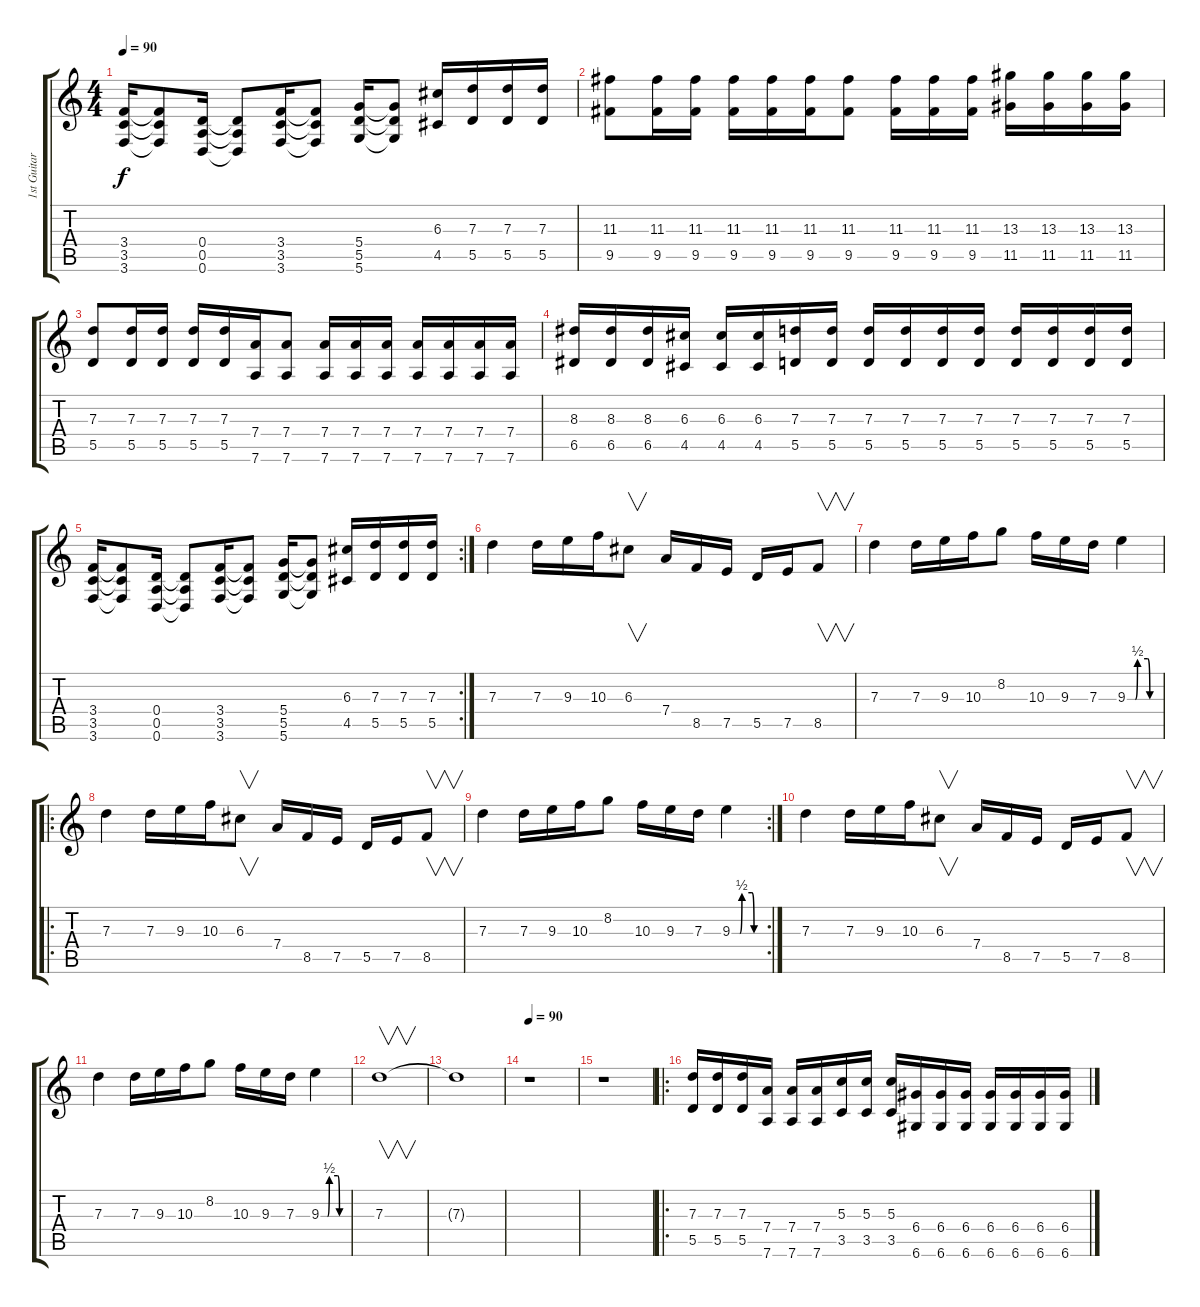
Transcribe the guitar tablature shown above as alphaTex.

\track ("1st Guitar" "1st Guitar") {instrument distortionguitar}
\staff {score tabs}
\tuning (E4 B3 G3 D3 A2 D2) {hide}
\ts (4 4)
\tempo 90
\clef g2
\ks c
(3.4 3.5 3.6).16{dy f} (3.4{t} 3.5{t} 3.6{t}).8 (0.4 0.5 0.6).16 (0.4{t} 0.5{t} 0.6{t}).8 (3.4 3.5 3.6).16 (3.4{t} 3.5{t} 3.6{t}).8 (5.4 5.5 5.6).16 (5.4{t} 5.5{t} 5.6{t}).8 (6.3 4.5).16 (7.3 5.5).16 (7.3 5.5).16 (7.3 5.5).16 |
(11.3 9.5).8 (11.3 9.5).16 (11.3 9.5).16 (11.3 9.5).16 (11.3 9.5).16 (11.3 9.5).16 (11.3 9.5).8 (11.3 9.5).16 (11.3 9.5).16 (11.3 9.5).16 (13.3 11.5).16 (13.3 11.5).16 (13.3 11.5).16 (13.3 11.5).16 |
(7.3 5.5).8 (7.3 5.5).16 (7.3 5.5).16 (7.3 5.5).16 (7.3 5.5).16 (7.4 7.6).16 (7.4 7.6).8 (7.4 7.6).16 (7.4 7.6).16 (7.4 7.6).16 (7.4 7.6).16 (7.4 7.6).16 (7.4 7.6).16 (7.4 7.6).16 |
(8.3 6.5).16 (8.3 6.5).16 (8.3 6.5).16 (6.3 4.5).16 (6.3 4.5).16 (6.3 4.5).16 (7.3 5.5).16 (7.3 5.5).16 (7.3 5.5).16 (7.3 5.5).16 (7.3 5.5).16 (7.3 5.5).16 (7.3 5.5).16 (7.3 5.5).16 (7.3 5.5).16 (7.3 5.5).16 |
\rc 2
(3.4 3.5 3.6).16 (3.4{t} 3.5{t} 3.6{t}).8 (0.4 0.5 0.6).16 (0.4{t} 0.5{t} 0.6{t}).8 (3.4 3.5 3.6).16 (3.4{t} 3.5{t} 3.6{t}).8 (5.4 5.5 5.6).16 (5.4{t} 5.5{t} 5.6{t}).8 (6.3 4.5).16 (7.3 5.5).16 (7.3 5.5).16 (7.3 5.5).16 |
7.3.4 7.3.16 9.3.16 10.3.16 6.3.8{v} 7.4.16 8.5.16 7.5.16 5.5.16 7.5.16 8.5.8{v} |
7.3.4 7.3.16 9.3.16 10.3.16 8.2.8 10.3.16 9.3.16 7.3.16 9.3{be (custom 0 0 6 0 15 0 19 2 38 2 42 0 60 0)}.4 |
\ro
7.3.4 7.3.16 9.3.16 10.3.16 6.3.8{v} 7.4.16 8.5.16 7.5.16 5.5.16 7.5.16 8.5.8{v} |
\rc 2
7.3.4 7.3.16 9.3.16 10.3.16 8.2.8 10.3.16 9.3.16 7.3.16 9.3{be (custom 0 0 6 0 15 0 19 2 38 2 42 0 60 0)}.4 |
7.3.4 7.3.16 9.3.16 10.3.16 6.3.8{v} 7.4.16 8.5.16 7.5.16 5.5.16 7.5.16 8.5.8{v} |
7.3.4 7.3.16 9.3.16 10.3.16 8.2.8 10.3.16 9.3.16 7.3.16 9.3{be (custom 0 0 6 0 15 0 19 2 38 2 42 0 60 0)}.4 |
7.3.1{v} |
7.3{t}.1 |
\tempo 90
r.1 |
r.1 |
\ro
(7.3 5.5).16 (7.3 5.5).16 (7.3 5.5).16 (7.4 7.6).16 (7.4 7.6).16 (7.4 7.6).16 (5.3 3.5).16 (5.3 3.5).16 (5.3 3.5).16 (6.4 6.6).16 (6.4 6.6).16 (6.4 6.6).16 (6.4 6.6).16 (6.4 6.6).16 (6.4 6.6).16 (6.4 6.6).16
